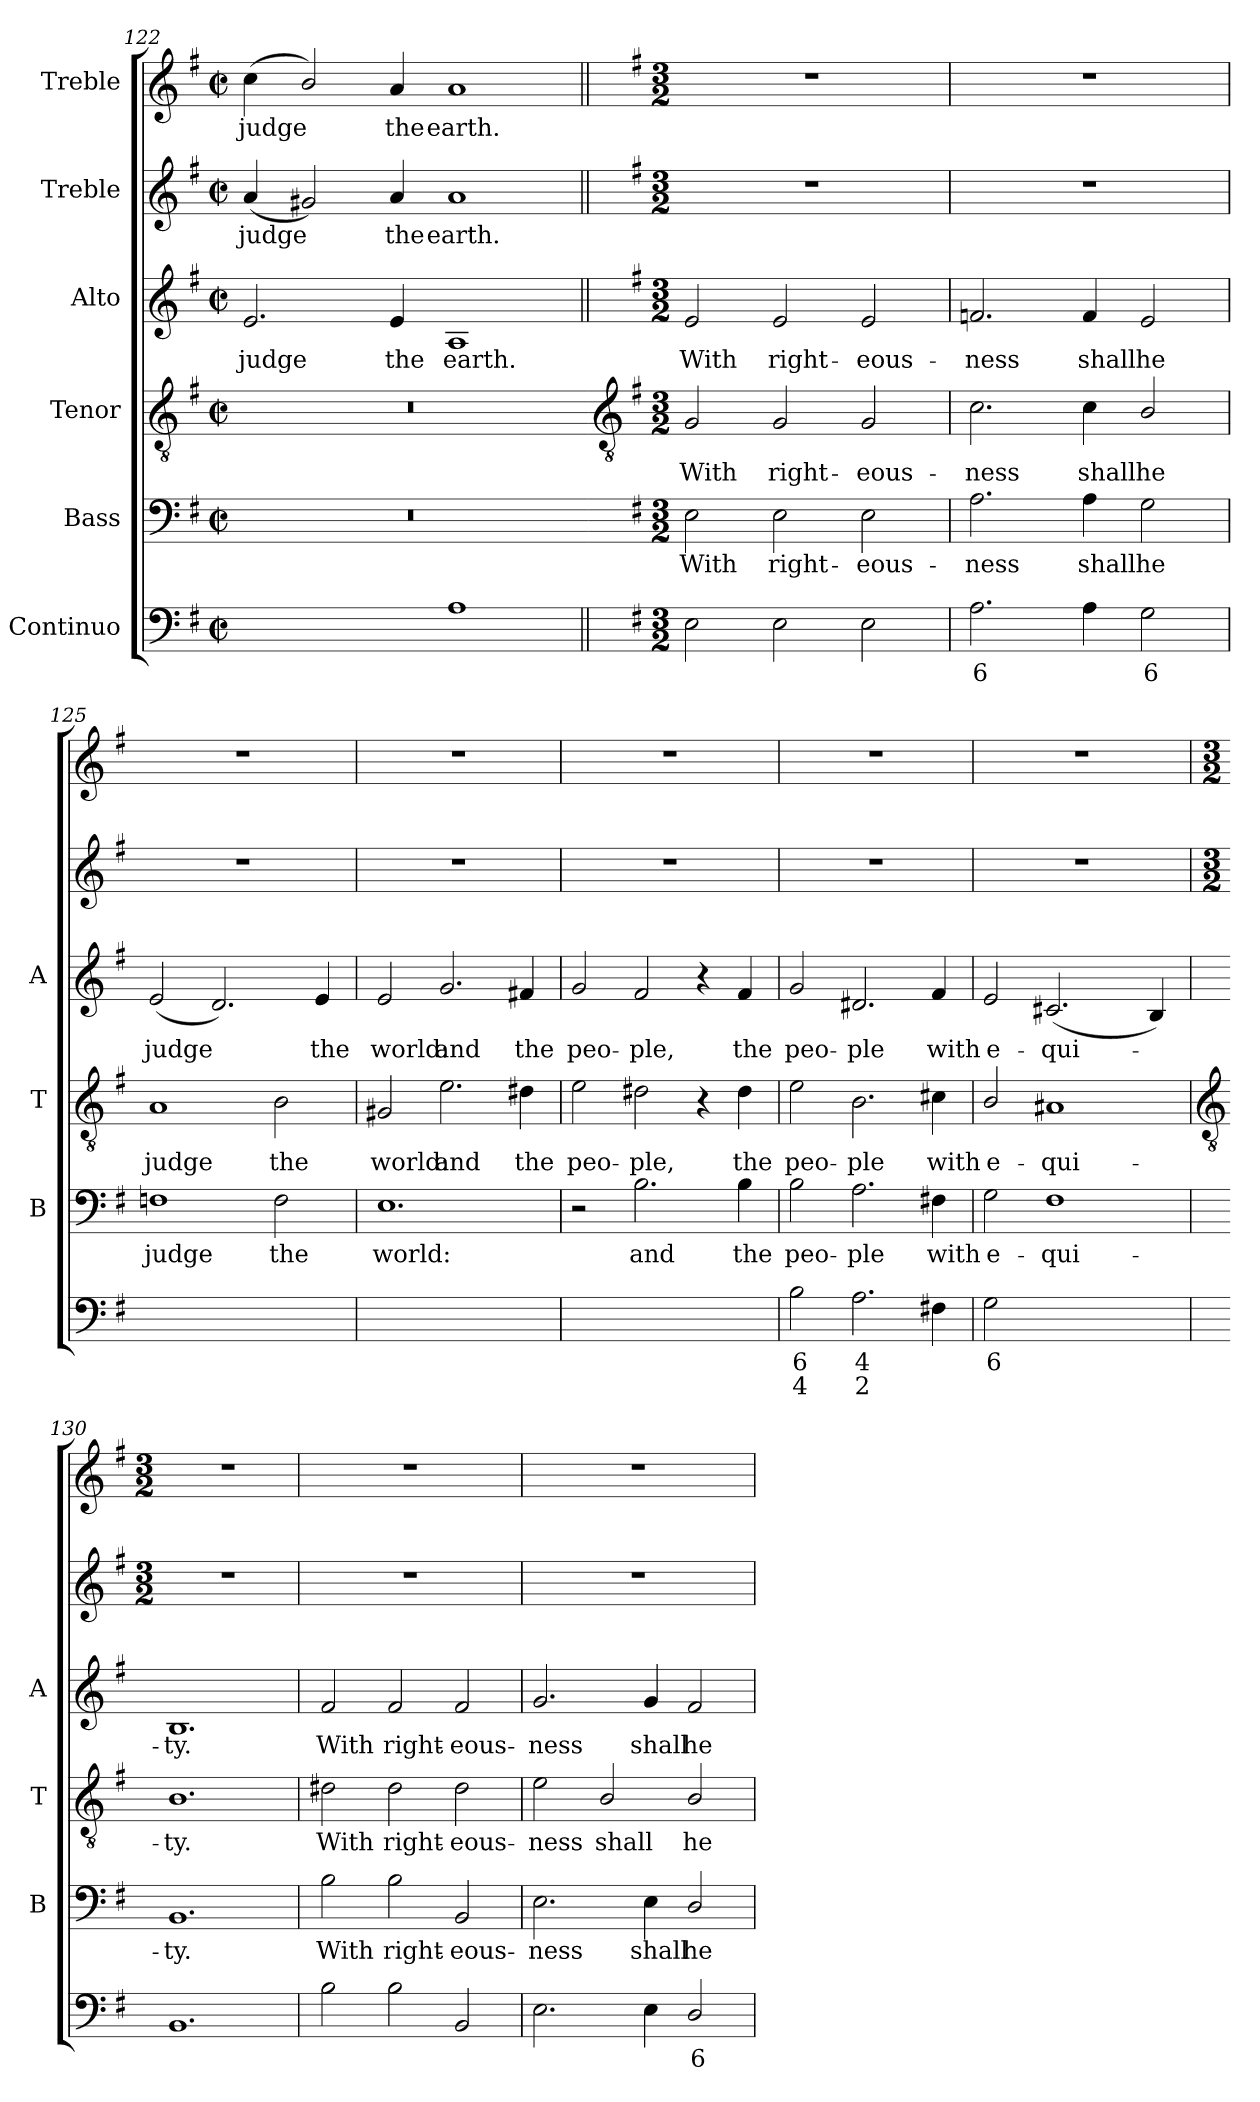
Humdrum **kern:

**kern	**text	**text	**kern	**text	**kern	**text	**kern	**text	**kern	**text	**kern	**text
*part6	*part6	*part6	*part5	*part5	*part4	*part4	*part3	*part3	*part2	*part2	*part1	*part1
*staff6	*staff6	*staff6	*staff5	*staff5	*staff4	*staff4	*staff3	*staff3	*staff2	*staff2	*staff1	*staff1
*I"Continuo	*	*	*I"Bass	*	*I"Tenor	*	*I"Alto	*	*I"Treble	*	*I"Treble	*
*	*	*	*I'B	*	*I'T	*	*I'A	*	*	*	*	*
*clefF4	*	*	*clefF4	*	*clefGv2	*	*clefG2	*	*clefG2	*	*clefG2	*
*k[f#]	*	*	*k[f#]	*	*k[f#]	*	*k[f#]	*	*k[f#]	*	*k[f#]	*
*G:	*	*	*G:	*	*G:	*	*G:	*	*G:	*	*G:	*
*M4/2	*	*	*M4/2	*	*M4/2	*	*M4/2	*	*M4/2	*	*M4/2	*
*met(c|)	*	*	*met(c|)	*	*met(c|)	*	*met(c|)	*	*met(c|)	*	*met(c|)	*
=122	=122	=122	=122	=122	=122	=122	=122	=122	=122	=122	=122	=122
!	!LO:LY:b	!LO:LY:b	!	!	!	!	!	!LO:LY:b	!	!LO:LY:b	!	!LO:LY:b
[4eyy	6	4	0r	.	0r	.	2.e	judge	(<4a	judge	(<4cc	judge
!	!LO:LY:b	!LO:LY:b	!	!	!	!	!	!	!	!	!	!
2.eyy]	5	3	.	.	.	.	.	.	2g#X)	.	2b/)	.
!	!	!	!	!	!	!	!	!LO:LY:b	!	!LO:LY:b	!	!LO:LY:b
.	.	.	.	.	.	.	4e	the	4a	the	4a	the
!	!	!	!	!	!	!	!	!LO:LY:b	!	!LO:LY:b	!	!LO:LY:b
1A	.	.	.	.	.	.	1A	earth.	1a	earth.	1a	earth.
!!LO:LB:g=z
=123||	=123||	=123||	=123	=123||	=123	=123||	=123||	=123||	=123||	=123||	=123||	=123||
*	*	*	*	*	*clefGv2	*	*	*	*	*	*	*
*	*	*	*k[f#]	*	*k[f#]	*	*	*	*	*	*	*
*	*	*	*G:	*	*G:	*	*	*	*	*	*	*
*M3/2	*	*	*M3/2	*	*M3/2	*	*M3/2	*	*M3/2	*	*M3/2	*
!	!	!	!	!LO:LY:b	!	!LO:LY:b	!	!LO:LY:b	!	!	!	!
2E	.	.	2E	With	2G	With	2e	With	1.r	.	1.r	.
!	!	!	!	!LO:LY:b	!	!LO:LY:b	!	!LO:LY:b	!	!	!	!
2E	.	.	2E	right-	2G	right-	2e	right-	.	.	.	.
!	!	!	!	!LO:LY:b	!	!LO:LY:b	!	!LO:LY:b	!	!	!	!
2E	.	.	2E	-eous-	2G	-eous-	2e	-eous-	.	.	.	.
=124	=124	=124	=124	=124	=124	=124	=124	=124	=124	=124	=124	=124
!	!LO:LY:b	!	!	!LO:LY:b	!	!LO:LY:b	!	!LO:LY:b	!	!	!	!
2.A	6	.	2.A	-ness	2.c	-ness	2.fn	-ness	1.r	.	1.r	.
!	!	!	!	!LO:LY:b	!	!LO:LY:b	!	!LO:LY:b	!	!	!	!
4A	.	.	4A	shall	4c	shall	4f	shall	.	.	.	.
!	!LO:LY:b	!	!	!LO:LY:b	!	!LO:LY:b	!	!LO:LY:b	!	!	!	!
2G	6	.	2G	he	2B/	he	2e	he	.	.	.	.
=125	=125	=125	=125	=125	=125	=125	=125	=125	=125	=125	=125	=125
!	!LO:LY:b	!	!	!LO:LY:b	!	!LO:LY:b	!	!LO:LY:b	!	!	!	!
[2Fnyy	7	.	1Fn	judge	1A	judge	(<2e	judge	1.r	.	1.r	.
!	!LO:LY:b	!	!	!	!	!	!	!	!	!	!	!
2Fyy_	6	.	.	.	.	.	2.d)	.	.	.	.	.
!	!LO:LY:b	!LO:LY:b	!	!LO:LY:b	!	!LO:LY:b	!	!	!	!	!	!
2Fyy]	6	4	2F	the	2B	the	.	.	.	.	.	.
!	!	!	!	!	!	!	!	!LO:LY:b	!	!	!	!
.	.	.	.	.	.	.	4e	the	.	.	.	.
=126	=126	=126	=126	=126	=126	=126	=126	=126	=126	=126	=126	=126
!	!	!	!	!LO:LY:b	!	!LO:LY:b	!	!LO:LY:b	!	!	!	!
[2Eyy	.	.	1.E	world:	2G#X	world:	2e	world:	1.r	.	1.r	.
!	!	!	!	!	!	!LO:LY:b	!	!LO:LY:b	!	!	!	!
1Eyy]	.	.	.	.	2.e	and	2.g	and	.	.	.	.
!	!	!	!	!	!	!LO:LY:b	!	!LO:LY:b	!	!	!	!
.	.	.	.	.	4d#X	the	4f#X	the	.	.	.	.
=127	=127	=127	=127	=127	=127	=127	=127	=127	=127	=127	=127	=127
!	!LO:LY:b	!LO:LY:b	!	!	!	!LO:LY:b	!	!LO:LY:b	!	!	!	!
[2Byy	6	4	2r	.	2e	peo-	2g	peo-	1.r	.	1.r	.
!	!LO:LY:b	!LO:LY:b	!	!LO:LY:b	!	!LO:LY:b	!	!LO:LY:b	!	!	!	!
1Byy]	5	3	2.B	and	2d#X	-ple,	2f#	-ple,	.	.	.	.
.	.	.	.	.	4r	.	4r	.	.	.	.	.
!	!	!	!	!LO:LY:b	!	!LO:LY:b	!	!LO:LY:b	!	!	!	!
.	.	.	4B	the	4d#	the	4f#	the	.	.	.	.
=128	=128	=128	=128	=128	=128	=128	=128	=128	=128	=128	=128	=128
!	!LO:LY:b	!LO:LY:b	!	!LO:LY:b	!	!LO:LY:b	!	!LO:LY:b	!	!	!	!
2B	6	4	2B	peo-	2e	peo-	2g	peo-	1.r	.	1.r	.
!	!LO:LY:b	!LO:LY:b	!	!LO:LY:b	!	!LO:LY:b	!	!LO:LY:b	!	!	!	!
2.A	4	2	2.A	-ple	2.B	-ple	2.d#X	-ple	.	.	.	.
!	!	!	!	!LO:LY:b	!	!LO:LY:b	!	!LO:LY:b	!	!	!	!
4F#X	.	.	4F#X	with	4c#X	with	4f#	with	.	.	.	.
=129	=129	=129	=129	=129	=129	=129	=129	=129	=129	=129	=129	=129
!	!LO:LY:b	!	!	!LO:LY:b	!	!LO:LY:b	!	!LO:LY:b	!	!	!	!
2G	6	.	2G	e-	2B/	e-	2e	e-	1.r	.	1.r	.
!	!LO:LY:b	!LO:LY:b	!	!LO:LY:b	!	!LO:LY:b	!	!LO:LY:b	!	!	!	!
[2F#yy	6	4	1F#	-qui-	1A#X	-qui-	(<2.c#X	-qui-	.	.	.	.
!	!LO:LY:b	!LO:LY:b	!	!	!	!	!	!	!	!	!	!
2F#yy]	5	3	.	.	.	.	.	.	.	.	.	.
.	.	.	.	.	.	.	4B)	.	.	.	.	.
!!LO:LB:g=z
=130	=130	=130	=130	=130	=130	=130	=130	=130	=130	=130	=130	=130
*	*	*	*	*	*clefGv2	*	*	*	*	*	*	*
*	*	*	*	*	*	*	*	*	*M3/2	*	*M3/2	*
!	!	!	!	!LO:LY:b	!	!LO:LY:b	!	!LO:LY:b	!	!	!	!
1.BB	.	.	1.BB	-ty.	1.B	-ty.	1.B	ty.	1.r	.	1.r	.
=131	=131	=131	=131	=131	=131	=131	=131	=131	=131	=131	=131	=131
!	!	!	!	!LO:LY:b	!	!LO:LY:b	!	!LO:LY:b	!	!	!	!
2B	.	.	2B	With	2d#X	With	2f#	With	1.r	.	1.r	.
!	!	!	!	!LO:LY:b	!	!LO:LY:b	!	!LO:LY:b	!	!	!	!
2B	.	.	2B	right-	2d#	right-	2f#	right-	.	.	.	.
!	!	!	!	!LO:LY:b	!	!LO:LY:b	!	!LO:LY:b	!	!	!	!
2BB	.	.	2BB	-eous-	2d#	-eous-	2f#	-eous-	.	.	.	.
=132	=132	=132	=132	=132	=132	=132	=132	=132	=132	=132	=132	=132
!	!	!	!	!LO:LY:b	!	!LO:LY:b	!	!LO:LY:b	!	!	!	!
2.E	.	.	2.E	-ness	2e	-ness	2.g	-ness	1.r	.	1.r	.
!	!	!	!	!	!	!LO:LY:b	!	!	!	!	!	!
.	.	.	.	.	2B/	shall	.	.	.	.	.	.
!	!	!	!	!LO:LY:b	!	!	!	!LO:LY:b	!	!	!	!
4E	.	.	4E	shall	.	.	4g	shall	.	.	.	.
!	!LO:LY:b	!	!	!LO:LY:b	!	!LO:LY:b	!	!LO:LY:b	!	!	!	!
2D/	6	.	2D/	he	2B/	he	2f#	he	.	.	.	.
=	=	=	=	=	=	=	=	=	=	=	=	=
*-	*-	*-	*-	*-	*-	*-	*-	*-	*-	*-	*-	*-
